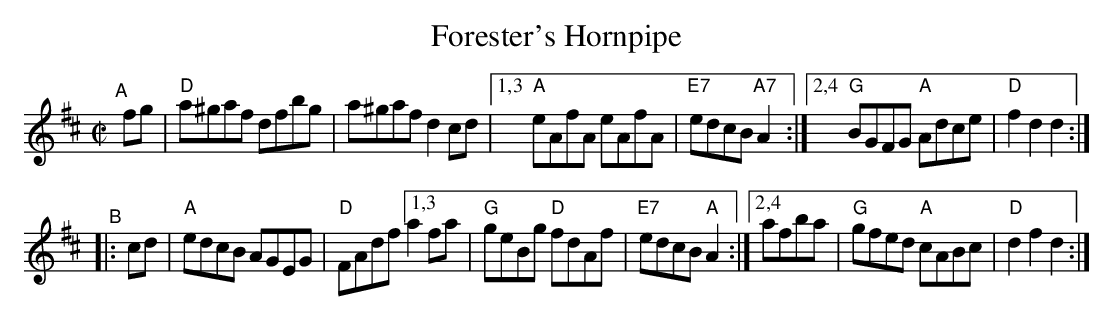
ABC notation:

X:1
T: Forester's Hornpipe
M: C|
L: 1/8
K: D
"^A"[|]\
fg | "D"a^gaf dfbg | a^gaf d2cd |\
[1,3 "A"eAfA eAfA | "E7"edcB "A7"A2 :|\
[2,4 "G"BGFG "A"Adce | "D"f2d2 d2 :|
"^B"|:\
cd | "A"edcB AGEG | "D"FAdf \
[1,3 a2fa | "G"geBg "D"fdAf | "E7"edcB "A"A2 :|\
[2,4 afba | "G"gfed "A"cABc | "D"d2f2 d2 :|
